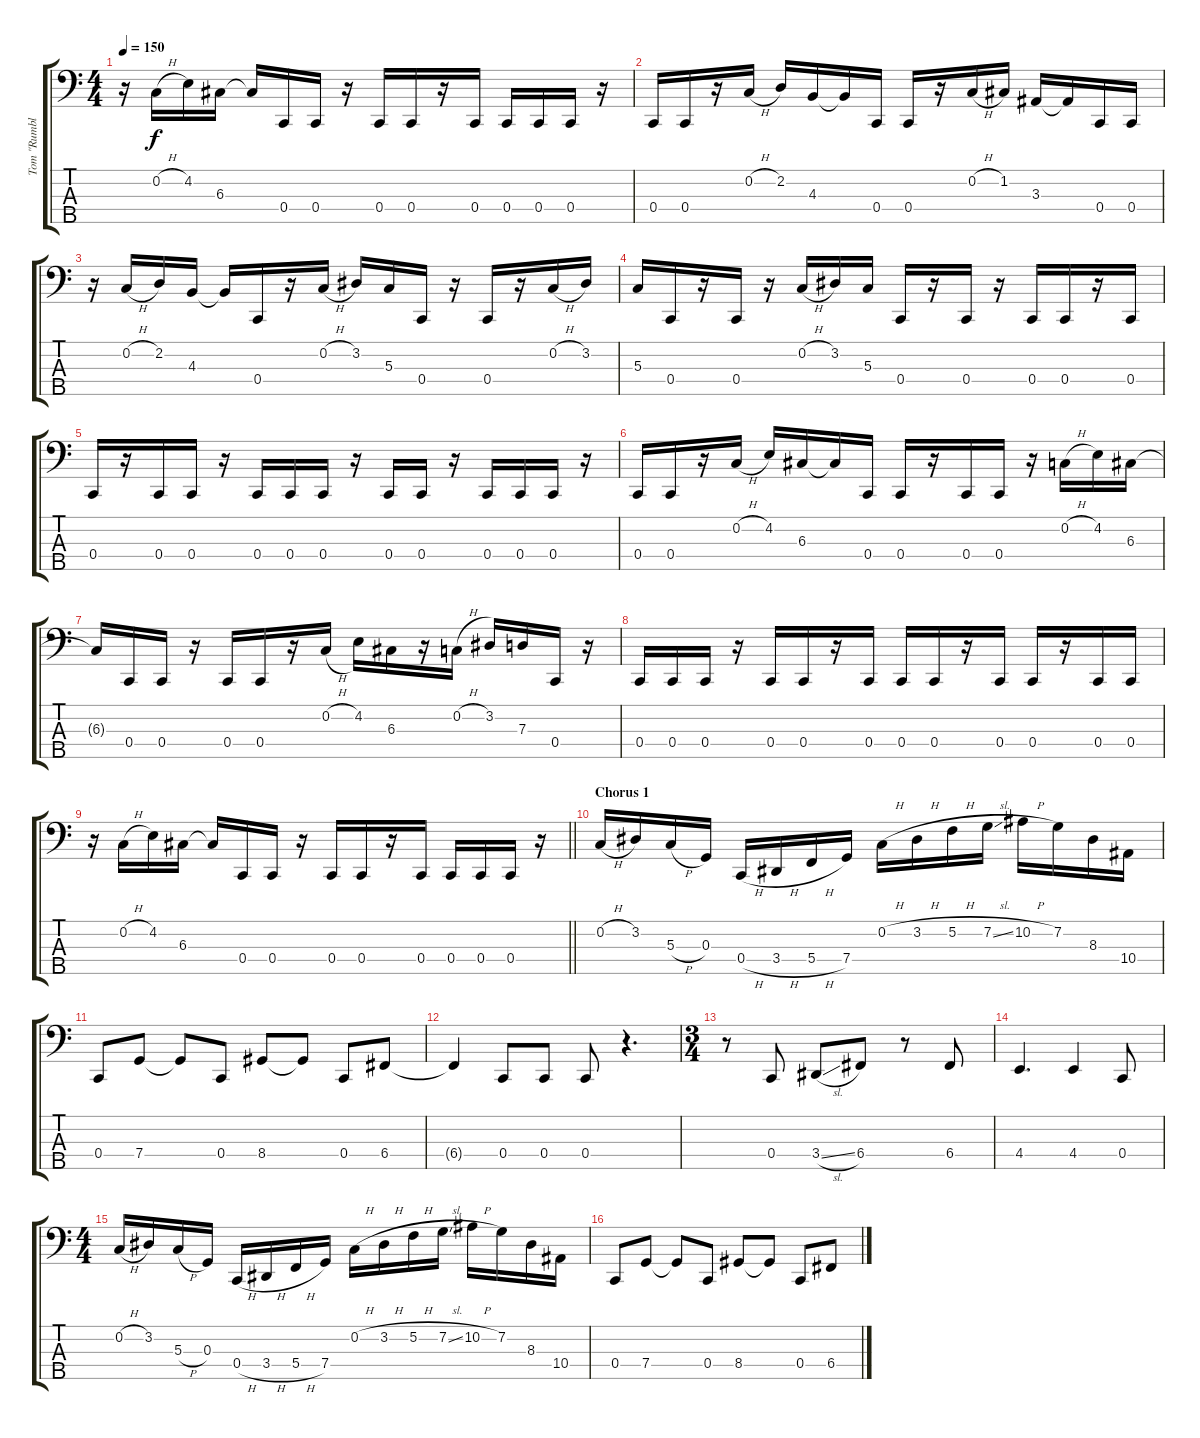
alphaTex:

\track ("Tom \"Rumble from Down Under\" Murphy" "Tom \"Rumbl") {instrument electricbassfinger}
\staff {score tabs}
\tuning (F2 C2 G1 C1 G0) {hide}
\ts (4 4)
\tempo 150
\clef f4
\ks c
r.16{dy f} 0.2{h}.16 4.2.16 6.3.16 6.3{t}.16 0.4.16 0.4.16 r.16 0.4.16 0.4.16 r.16 0.4.16 0.4.16 0.4.16 0.4.16 r.16 |
0.4.16 0.4.16 r.16 0.2{h}.16 2.2.16 4.3.16 4.3{t}.16 0.4.16 0.4.16 r.16 0.2{h}.16 1.2.16 3.3.16 3.3{t}.16 0.4.16 0.4.16 |
r.16 0.2{h}.16 2.2.16 4.3.16 4.3{t}.16 0.4.16 r.16 0.2{h}.16 3.2.16 5.3.16 0.4.16 r.16 0.4.16 r.16 0.2{h}.16 3.2.16 |
5.3.16 0.4.16 r.16 0.4.16 r.16 0.2{h}.16 3.2.16 5.3.16 0.4.16 r.16 0.4.16 r.16 0.4.16 0.4.16 r.16 0.4.16 |
0.4.16 r.16 0.4.16 0.4.16 r.16 0.4.16 0.4.16 0.4.16 r.16 0.4.16 0.4.16 r.16 0.4.16 0.4.16 0.4.16 r.16 |
0.4.16 0.4.16 r.16 0.2{h}.16 4.2.16 6.3.16 6.3{t}.16 0.4.16 0.4.16 r.16 0.4.16 0.4.16 r.16 0.2{h}.16 4.2.16 6.3.16 |
6.3{t}.16 0.4.16 0.4.16 r.16 0.4.16 0.4.16 r.16 0.2{h}.16 4.2.16 6.3.16 r.16 0.2{h}.16 3.2.16 7.3.16 0.4.16 r.16 |
0.4.16 0.4.16 0.4.16 r.16 0.4.16 0.4.16 r.16 0.4.16 0.4.16 0.4.16 r.16 0.4.16 0.4.16 r.16 0.4.16 0.4.16 |
\barLineRight lightlight
r.16 0.2{h}.16 4.2.16 6.3.16 6.3{t}.16 0.4.16 0.4.16 r.16 0.4.16 0.4.16 r.16 0.4.16 0.4.16 0.4.16 0.4.16 r.16 |
\section ("" "Chorus 1")
0.2{h}.16 3.2.16 5.3{h}.16 0.3.16 0.4{h}.16 3.4{h}.16 5.4{h}.16 7.4.16 0.2{h}.16 3.2{h}.16 5.2{h}.16 7.2{sl}.16 10.2{h}.16 7.2.16 8.3.16 10.4.16 |
0.4.8 7.4.8 7.4{t}.8 0.4.8 8.4.8 8.4{t}.8 0.4.8 6.4.8 |
6.4{t}.4 0.4.8 0.4.8 0.4.8 r.4{d} |
\ts (3 4)
r.8 0.4.8 3.4{sl}.8 6.4.8 r.8 6.4.8 |
4.4.4{d} 4.4.4 0.4.8 |
\ts (4 4)
0.2{h}.16 3.2.16 5.3{h}.16 0.3.16 0.4{h}.16 3.4{h}.16 5.4{h}.16 7.4.16 0.2{h}.16 3.2{h}.16 5.2{h}.16 7.2{sl}.16 10.2{h}.16 7.2.16 8.3.16 10.4.16 |
0.4.8 7.4.8 7.4{t}.8 0.4.8 8.4.8 8.4{t}.8 0.4.8 6.4.8
